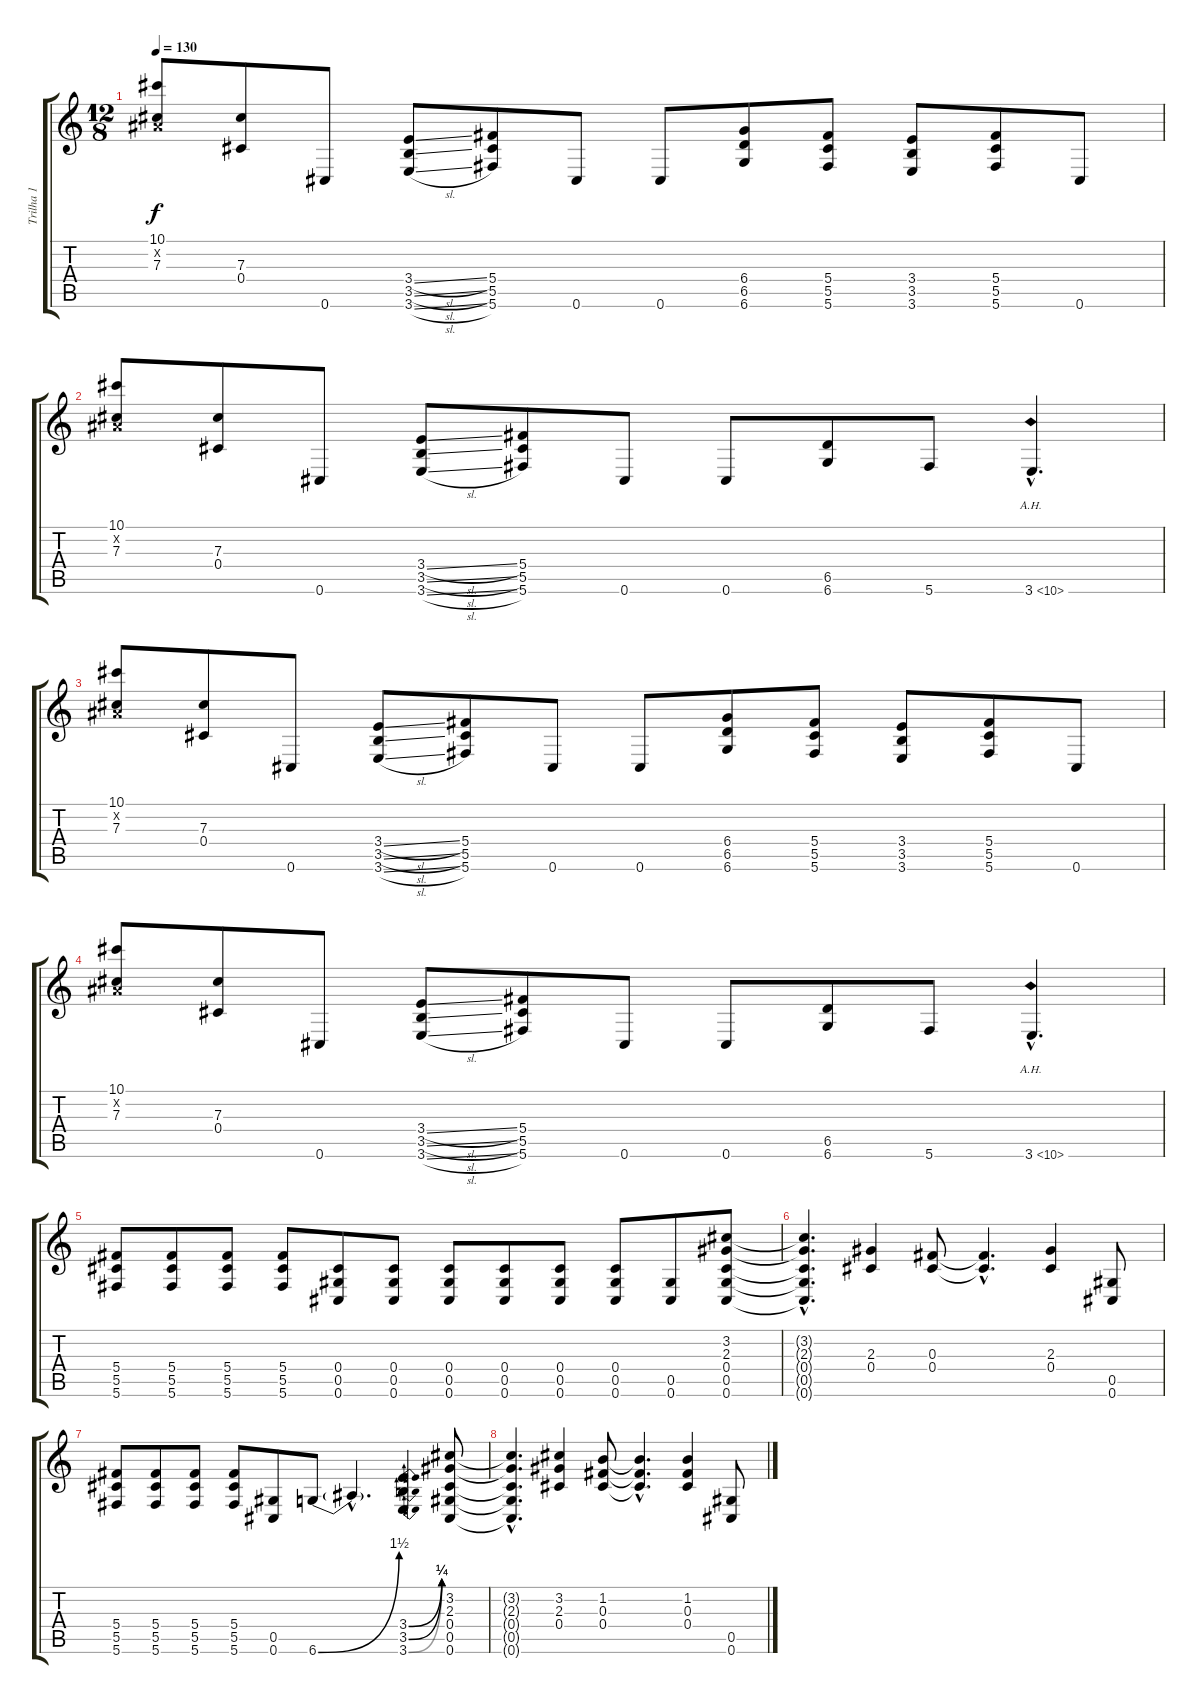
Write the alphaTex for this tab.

\track ("Trilha 1" "Trilha 1") {instrument distortionguitar}
\staff {score tabs}
\tuning (Eb4 Bb3 Gb3 Db3 Ab2 Db2) {hide}
\ts (12 8)
\tempo 130
\clef g2
\ks c
(10.1 0.2{x} 7.3).8{dy f} (7.3 0.4).8 0.6.8 (3.4{sl} 3.5{sl} 3.6{sl}).8 (5.4 5.5 5.6).8 0.6.8 0.6.8 (6.4 6.5 6.6).8 (5.4 5.5 5.6).8 (3.4 3.5 3.6).8 (5.4 5.5 5.6).8 0.6.8 |
(10.1 0.2{x} 7.3).8 (7.3 0.4).8 0.6.8 (3.4{sl} 3.5{sl} 3.6{sl}).8 (5.4 5.5 5.6).8 0.6.8 0.6.8 (6.5 6.6).8 5.6.8 3.6{ah 7 hac}.4{d} |
(10.1 0.2{x} 7.3).8 (7.3 0.4).8 0.6.8 (3.4{sl} 3.5{sl} 3.6{sl}).8 (5.4 5.5 5.6).8 0.6.8 0.6.8 (6.4 6.5 6.6).8 (5.4 5.5 5.6).8 (3.4 3.5 3.6).8 (5.4 5.5 5.6).8 0.6.8 |
(10.1 0.2{x} 7.3).8 (7.3 0.4).8 0.6.8 (3.4{sl} 3.5{sl} 3.6{sl}).8 (5.4 5.5 5.6).8 0.6.8 0.6.8 (6.5 6.6).8 5.6.8 3.6{ah 7 hac}.4{d} |
(5.4 5.5 5.6).8 (5.4 5.5 5.6).8 (5.4 5.5 5.6).8 (5.4 5.5 5.6).8 (0.4 0.5 0.6).8 (0.4 0.5 0.6).8 (0.4 0.5 0.6).8 (0.4 0.5 0.6).8 (0.4 0.5 0.6).8 (0.4 0.5 0.6).8 (0.5 0.6).8 (3.2 2.3 0.4 0.5 0.6).8 |
(3.2{hac t} 2.3{hac t} 0.4{hac t} 0.5{hac t} 0.6{hac t}).4{d} (2.3 0.4).4 (0.3 0.4).8 (0.3{hac t} 0.4{hac t}).4{d} (2.3 0.4).4 (0.5 0.6).8 |
(5.4 5.5 5.6).8 (5.4 5.5 5.6).8 (5.4 5.5 5.6).8 (5.4 5.5 5.6).8 (0.5 0.6).8 6.6{be (bend 0 0 60 6)}.8 6.6{hac t}.4{d} (3.4{be (bend 0 0 60 1)} 3.5{be (bend 0 0 60 1)} 3.6{be (bend 0 0 60 1)}).4 (3.2 2.3 0.4 0.5 0.6).8 |
(3.2{hac t} 2.3{hac t} 0.4{hac t} 0.5{hac t} 0.6{hac t}).4{d} (3.2 2.3 0.4).4 (1.2 0.3 0.4).8 (1.2{hac t} 0.3{hac t} 0.4{hac t}).4{d} (1.2 0.3 0.4).4 (0.5 0.6).8
